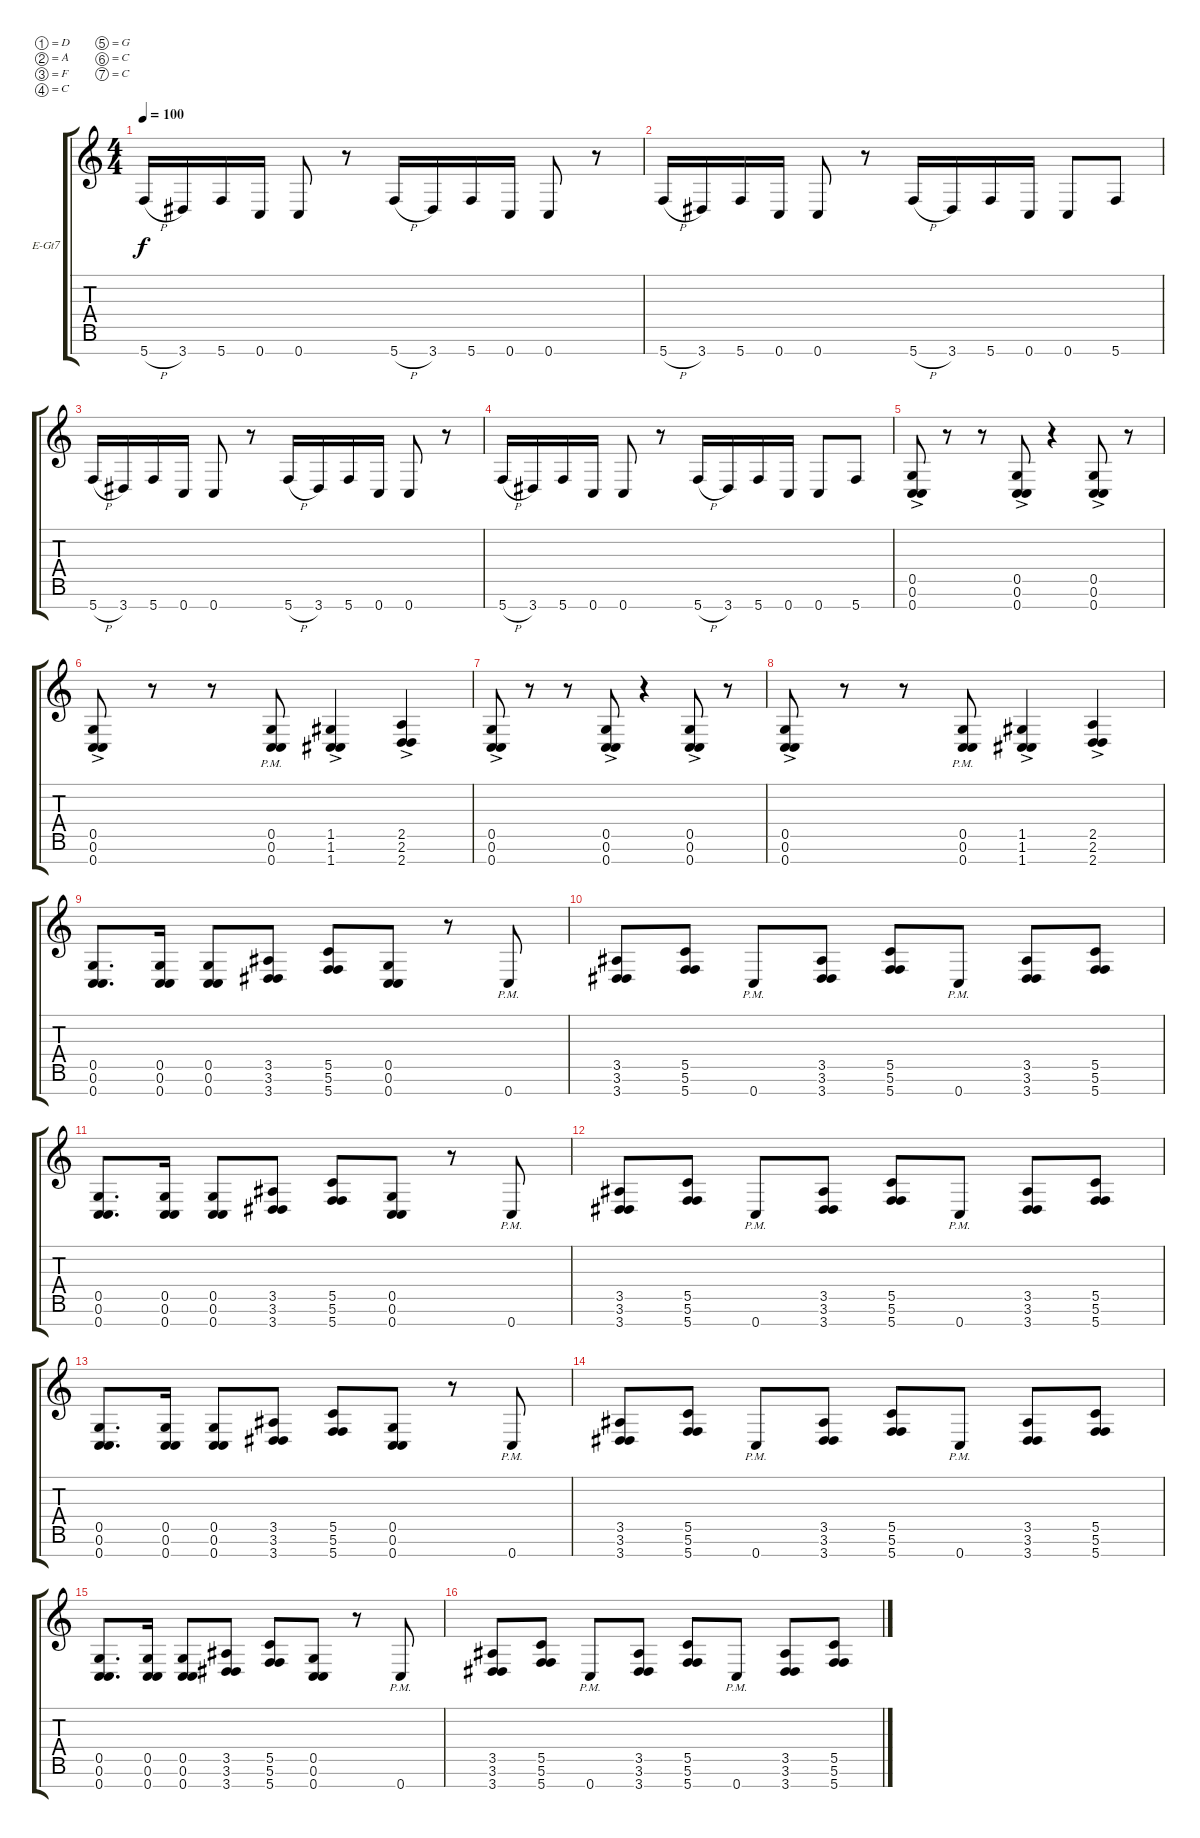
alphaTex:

\bracketExtendMode groupsimilarinstruments
\firstSystemTrackNameOrientation horizontal
\otherSystemsTrackNameOrientation horizontal
\track ("James Hetfield (Rhythm Guitar)" "E-Gt7") {instrument electricguitarclean}
\staff {score tabs}
\tuning (D4 A3 F3 C3 G2 C2 C2)
\ts (4 4)
\tempo 100
\clef g2
\ks c
5.7{h}.16{dy f} 3.7.16 5.7.16 0.7.16 0.7.8 r.8 5.7{h}.16 3.7.16 5.7.16 0.7.16 0.7.8 r.8 |
5.7{h}.16 3.7.16 5.7.16 0.7.16 0.7.8 r.8 5.7{h}.16 3.7.16 5.7.16 0.7.16 0.7.8 5.7.8 |
5.7{h}.16 3.7.16 5.7.16 0.7.16 0.7.8 r.8 5.7{h}.16 3.7.16 5.7.16 0.7.16 0.7.8 r.8 |
5.7{h}.16 3.7.16 5.7.16 0.7.16 0.7.8 r.8 5.7{h}.16 3.7.16 5.7.16 0.7.16 0.7.8 5.7.8 |
(0.7{ac} 0.6 0.5).8 r.8 r.8 (0.7{ac} 0.6 0.5).8 r.4 (0.7{ac} 0.6 0.5).8 r.8 |
(0.7{ac} 0.6 0.5).8 r.8 r.8 (0.7{pm} 0.6{pm} 0.5{pm}).8 (1.7{ac} 1.6 1.5).4 (2.7{ac} 2.6 2.5).4 |
(0.7{ac} 0.6 0.5).8 r.8 r.8 (0.7{ac} 0.6 0.5).8 r.4 (0.7{ac} 0.6 0.5).8 r.8 |
(0.7{ac} 0.6 0.5).8 r.8 r.8 (0.7{pm} 0.6{pm} 0.5{pm}).8 (1.7{ac} 1.6 1.5).4 (2.7{ac} 2.6 2.5).4 |
(0.5 0.7 0.6).8{d} (0.7 0.6 0.5).16 (0.7 0.6 0.5).8 (3.5 3.7 3.6).8 (5.7 5.6 5.5).8 (0.5 0.7 0.6).8 r.8 0.7{pm}.8 |
(3.5 3.7 3.6).8 (5.7 5.6 5.5).8 0.7{pm}.8 (3.5 3.7 3.6).8 (5.7 5.6 5.5).8 0.7{pm}.8 (3.5 3.7 3.6).8 (5.7 5.6 5.5).8 |
(0.5 0.7 0.6).8{d} (0.7 0.6 0.5).16 (0.7 0.6 0.5).8 (3.5 3.7 3.6).8 (5.7 5.6 5.5).8 (0.5 0.7 0.6).8 r.8 0.7{pm}.8 |
(3.5 3.7 3.6).8 (5.7 5.6 5.5).8 0.7{pm}.8 (3.5 3.7 3.6).8 (5.7 5.6 5.5).8 0.7{pm}.8 (3.5 3.7 3.6).8 (5.7 5.6 5.5).8 |
(0.5 0.7 0.6).8{d} (0.7 0.6 0.5).16 (0.7 0.6 0.5).8 (3.5 3.7 3.6).8 (5.7 5.6 5.5).8 (0.5 0.7 0.6).8 r.8 0.7{pm}.8 |
(3.5 3.7 3.6).8 (5.7 5.6 5.5).8 0.7{pm}.8 (3.5 3.7 3.6).8 (5.7 5.6 5.5).8 0.7{pm}.8 (3.5 3.7 3.6).8 (5.7 5.6 5.5).8 |
(0.5 0.7 0.6).8{d} (0.7 0.6 0.5).16 (0.7 0.6 0.5).8 (3.5 3.7 3.6).8 (5.7 5.6 5.5).8 (0.5 0.7 0.6).8 r.8 0.7{pm}.8 |
(3.5 3.7 3.6).8 (5.7 5.6 5.5).8 0.7{pm}.8 (3.5 3.7 3.6).8 (5.7 5.6 5.5).8 0.7{pm}.8 (3.5 3.7 3.6).8 (5.7 5.6 5.5).8
